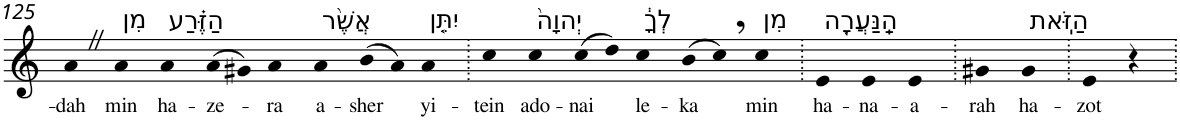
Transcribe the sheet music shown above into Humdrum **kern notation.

**kern	**text
*part1	*part1
*staff1	*staff1
*I"Piano	*
*I'Pno	*
!!LO:PB:g=z
*clefG2	*
*k[]	*
=125	=125
!	!LO:LY:b
4aZ<	-dah
!LO:TX:a:t=מִן	!
!	!LO:LY:b
4a	min
!LO:TX:a:t=הַזֶּ֗רַע	!
!	!LO:LY:b
4a	ha-
!	!LO:LY:b
(>8a	-ze-
8g#X)	.
!	!LO:LY:b
4a	-ra
!LO:TX:a:t=אֲשֶׁ֨ר	!
!	!LO:LY:b
4a	a-
!	!LO:LY:b
(>8b	-sher
8a)	.
!LO:TX:a:t=יִתֵּ֤ן	!
!	!LO:LY:b
4a	yi-
=126.	=126.
!	!LO:LY:b
4cc	-tein
!LO:TX:a:t=יְהוָה֙	!
!	!LO:LY:b
4cc	ado-
!	!LO:LY:b
(>8cc	-nai
8dd)	.
!LO:TX:a:t=לְךָ֔	!
!	!LO:LY:b
4cc	le-
!	!LO:LY:b
(>8b	-ka
8cc,<)	.
!LO:TX:a:t=מִן	!
!	!LO:LY:b
4cc	min
=127.	=127.
!LO:TX:a:t=הַֽנַּעֲרָ֖ה	!
!	!LO:LY:b
4e	ha-
!	!LO:LY:b
4e	-na-
!	!LO:LY:b
4e	-a-
=128.	=128.
!	!LO:LY:b
4g#X	-rah
!LO:TX:a:t=הַזֹּֽאת	!
!	!LO:LY:b
4g#	ha-
=129.	=129.
!	!LO:LY:b
4e	-zot
4r	.
=.	=.
*-	*-
